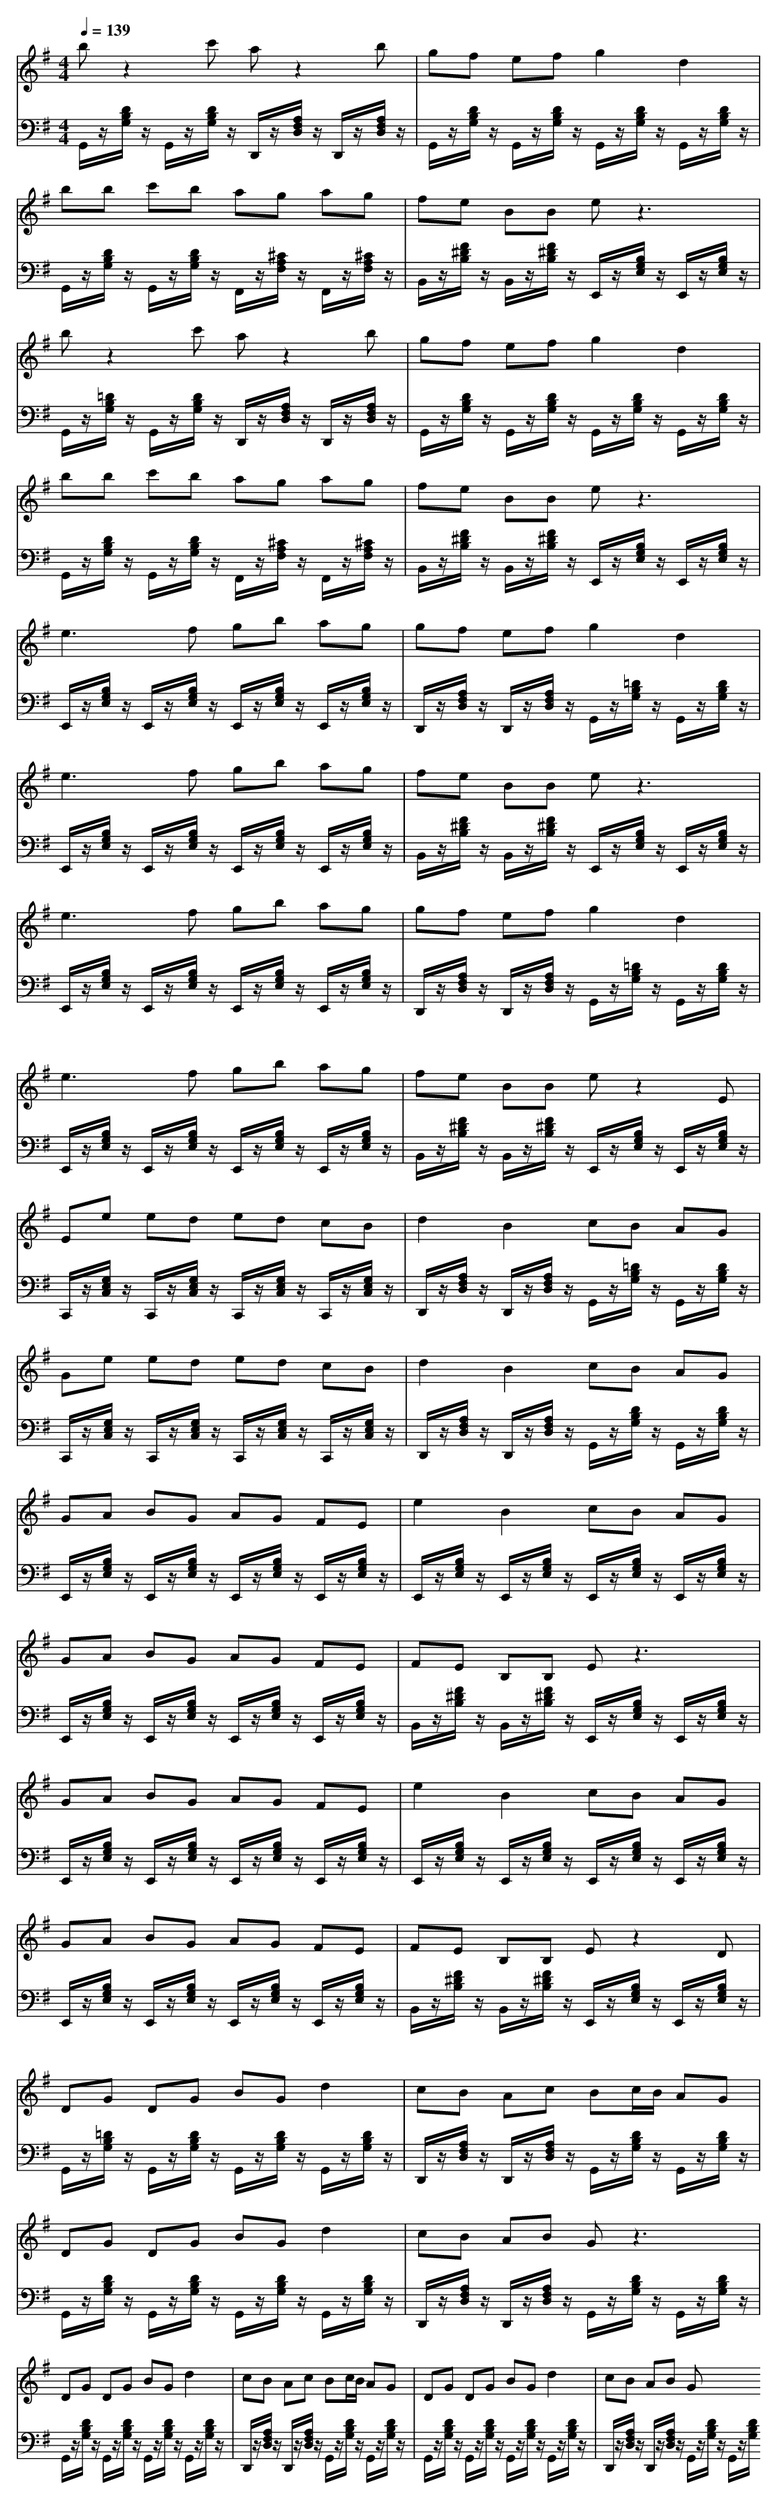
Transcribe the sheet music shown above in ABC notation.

X:1
T:
M: 4/4
L: 1/8
Q:1/4=139
K:G % 1 sharps
V:1
bz2c' az2b|gf ef g2 d2|bb c'b ag ag|fe BB ez3|
bz2c' az2b|gf ef g2 d2|bb c'b ag ag|fe BB ez3|
e3f gb ag|gf ef g2 d2|e3f gb ag|fe BB ez3|
e3f gb ag|gf ef g2 d2|e3f gb ag|fe BB ez2E|
Ee ed ed cB|d2 B2 cB AG|Ge ed ed cB|d2 B2 cB AG|
GA BG AG FE|e2 B2 cB AG|GA BG AG FE|FE B,B, Ez3|
GA BG AG FE|e2 B2 cB AG|GA BG AG FE|FE B,B, Ez2D|
DG DG BG d2|cB Ac Bc/2B/2 AG|DG DG BG d2|cB AB Gz3|
DG DG BG d2|cB Ac Bc/2B/2 AG|DG DG BG d2|cB AB G
V:2
G,,/2z/2[D/2B,/2G,/2]z/2 G,,/2z/2[D/2B,/2G,/2]z/2 D,,/2z/2[A,/2F,/2D,/2]z/2 D,,/2z/2[A,/2F,/2D,/2]z/2|G,,/2z/2[D/2B,/2G,/2]z/2 G,,/2z/2[D/2B,/2G,/2]z/2 G,,/2z/2[D/2B,/2G,/2]z/2 G,,/2z/2[D/2B,/2G,/2]z/2|G,,/2z/2[D/2B,/2G,/2]z/2 G,,/2z/2[D/2B,/2G,/2]z/2 F,,/2z/2[^C/2A,/2F,/2]z/2 F,,/2z/2[^C/2A,/2F,/2]z/2|B,,/2z/2[F/2^D/2B,/2]z/2 B,,/2z/2[F/2^D/2B,/2]z/2 E,,/2z/2[B,/2G,/2E,/2]z/2 E,,/2z/2[B,/2G,/2E,/2]z/2|
G,,/2z/2[=D/2B,/2G,/2]z/2 G,,/2z/2[D/2B,/2G,/2]z/2 D,,/2z/2[A,/2F,/2D,/2]z/2 D,,/2z/2[A,/2F,/2D,/2]z/2|G,,/2z/2[D/2B,/2G,/2]z/2 G,,/2z/2[D/2B,/2G,/2]z/2 G,,/2z/2[D/2B,/2G,/2]z/2 G,,/2z/2[D/2B,/2G,/2]z/2|G,,/2z/2[D/2B,/2G,/2]z/2 G,,/2z/2[D/2B,/2G,/2]z/2 F,,/2z/2[^C/2A,/2F,/2]z/2 F,,/2z/2[^C/2A,/2F,/2]z/2|B,,/2z/2[F/2^D/2B,/2]z/2 B,,/2z/2[F/2^D/2B,/2]z/2 E,,/2z/2[B,/2G,/2E,/2]z/2 E,,/2z/2[B,/2G,/2E,/2]z/2|
E,,/2z/2[B,/2G,/2E,/2]z/2 E,,/2z/2[B,/2G,/2E,/2]z/2 E,,/2z/2[B,/2G,/2E,/2]z/2 E,,/2z/2[B,/2G,/2E,/2]z/2|D,,/2z/2[A,/2F,/2D,/2]z/2 D,,/2z/2[A,/2F,/2D,/2]z/2 G,,/2z/2[=D/2B,/2G,/2]z/2 G,,/2z/2[D/2B,/2G,/2]z/2|E,,/2z/2[B,/2G,/2E,/2]z/2 E,,/2z/2[B,/2G,/2E,/2]z/2 E,,/2z/2[B,/2G,/2E,/2]z/2 E,,/2z/2[B,/2G,/2E,/2]z/2|B,,/2z/2[F/2^D/2B,/2]z/2 B,,/2z/2[F/2^D/2B,/2]z/2 E,,/2z/2[B,/2G,/2E,/2]z/2 E,,/2z/2[B,/2G,/2E,/2]z/2|
E,,/2z/2[B,/2G,/2E,/2]z/2 E,,/2z/2[B,/2G,/2E,/2]z/2 E,,/2z/2[B,/2G,/2E,/2]z/2 E,,/2z/2[B,/2G,/2E,/2]z/2|D,,/2z/2[A,/2F,/2D,/2]z/2 D,,/2z/2[A,/2F,/2D,/2]z/2 G,,/2z/2[=D/2B,/2G,/2]z/2 G,,/2z/2[D/2B,/2G,/2]z/2|E,,/2z/2[B,/2G,/2E,/2]z/2 E,,/2z/2[B,/2G,/2E,/2]z/2 E,,/2z/2[B,/2G,/2E,/2]z/2 E,,/2z/2[B,/2G,/2E,/2]z/2|B,,/2z/2[F/2^D/2B,/2]z/2 B,,/2z/2[F/2^D/2B,/2]z/2 E,,/2z/2[B,/2G,/2E,/2]z/2 E,,/2z/2[B,/2G,/2E,/2]z/2|
C,,/2z/2[G,/2E,/2C,/2]z/2 C,,/2z/2[G,/2E,/2C,/2]z/2 C,,/2z/2[G,/2E,/2C,/2]z/2 C,,/2z/2[G,/2E,/2C,/2]z/2|D,,/2z/2[A,/2F,/2D,/2]z/2 D,,/2z/2[A,/2F,/2D,/2]z/2 G,,/2z/2[=D/2B,/2G,/2]z/2 G,,/2z/2[D/2B,/2G,/2]z/2|C,,/2z/2[G,/2E,/2C,/2]z/2 C,,/2z/2[G,/2E,/2C,/2]z/2 C,,/2z/2[G,/2E,/2C,/2]z/2 C,,/2z/2[G,/2E,/2C,/2]z/2|D,,/2z/2[A,/2F,/2D,/2]z/2 D,,/2z/2[A,/2F,/2D,/2]z/2 G,,/2z/2[D/2B,/2G,/2]z/2 G,,/2z/2[D/2B,/2G,/2]z/2|
E,,/2z/2[B,/2G,/2E,/2]z/2 E,,/2z/2[B,/2G,/2E,/2]z/2 E,,/2z/2[B,/2G,/2E,/2]z/2 E,,/2z/2[B,/2G,/2E,/2]z/2|E,,/2z/2[B,/2G,/2E,/2]z/2 E,,/2z/2[B,/2G,/2E,/2]z/2 E,,/2z/2[B,/2G,/2E,/2]z/2 E,,/2z/2[B,/2G,/2E,/2]z/2|E,,/2z/2[B,/2G,/2E,/2]z/2 E,,/2z/2[B,/2G,/2E,/2]z/2 E,,/2z/2[B,/2G,/2E,/2]z/2 E,,/2z/2[B,/2G,/2E,/2]z/2|B,,/2z/2[F/2^D/2B,/2]z/2 B,,/2z/2[F/2^D/2B,/2]z/2 E,,/2z/2[B,/2G,/2E,/2]z/2 E,,/2z/2[B,/2G,/2E,/2]z/2|
E,,/2z/2[B,/2G,/2E,/2]z/2 E,,/2z/2[B,/2G,/2E,/2]z/2 E,,/2z/2[B,/2G,/2E,/2]z/2 E,,/2z/2[B,/2G,/2E,/2]z/2|E,,/2z/2[B,/2G,/2E,/2]z/2 E,,/2z/2[B,/2G,/2E,/2]z/2 E,,/2z/2[B,/2G,/2E,/2]z/2 E,,/2z/2[B,/2G,/2E,/2]z/2|E,,/2z/2[B,/2G,/2E,/2]z/2 E,,/2z/2[B,/2G,/2E,/2]z/2 E,,/2z/2[B,/2G,/2E,/2]z/2 E,,/2z/2[B,/2G,/2E,/2]z/2|B,,/2z/2[F/2^D/2B,/2]z/2 B,,/2z/2[F/2^D/2B,/2]z/2 E,,/2z/2[B,/2G,/2E,/2]z/2 E,,/2z/2[B,/2G,/2E,/2]z/2|
G,,/2z/2[=D/2B,/2G,/2]z/2 G,,/2z/2[D/2B,/2G,/2]z/2 G,,/2z/2[D/2B,/2G,/2]z/2 G,,/2z/2[D/2B,/2G,/2]z/2|D,,/2z/2[A,/2F,/2D,/2]z/2 D,,/2z/2[A,/2F,/2D,/2]z/2 G,,/2z/2[D/2B,/2G,/2]z/2 G,,/2z/2[D/2B,/2G,/2]z/2|G,,/2z/2[D/2B,/2G,/2]z/2 G,,/2z/2[D/2B,/2G,/2]z/2 G,,/2z/2[D/2B,/2G,/2]z/2 G,,/2z/2[D/2B,/2G,/2]z/2|D,,/2z/2[A,/2F,/2D,/2]z/2 D,,/2z/2[A,/2F,/2D,/2]z/2 G,,/2z/2[D/2B,/2G,/2]z/2 G,,/2z/2[D/2B,/2G,/2]z/2|
G,,/2z/2[D/2B,/2G,/2]z/2 G,,/2z/2[D/2B,/2G,/2]z/2 G,,/2z/2[D/2B,/2G,/2]z/2 G,,/2z/2[D/2B,/2G,/2]z/2|D,,/2z/2[A,/2F,/2D,/2]z/2 D,,/2z/2[A,/2F,/2D,/2]z/2 G,,/2z/2[D/2B,/2G,/2]z/2 G,,/2z/2[D/2B,/2G,/2]z/2|G,,/2z/2[D/2B,/2G,/2]z/2 G,,/2z/2[D/2B,/2G,/2]z/2 G,,/2z/2[D/2B,/2G,/2]z/2 G,,/2z/2[D/2B,/2G,/2]z/2|D,,/2z/2[A,/2F,/2D,/2]z/2 D,,/2z/2[A,/2F,/2D,/2]z/2 G,,/2z/2[D/2B,/2G,/2]z/2 G,,/2z/2[D/2B,/2G,/2]
